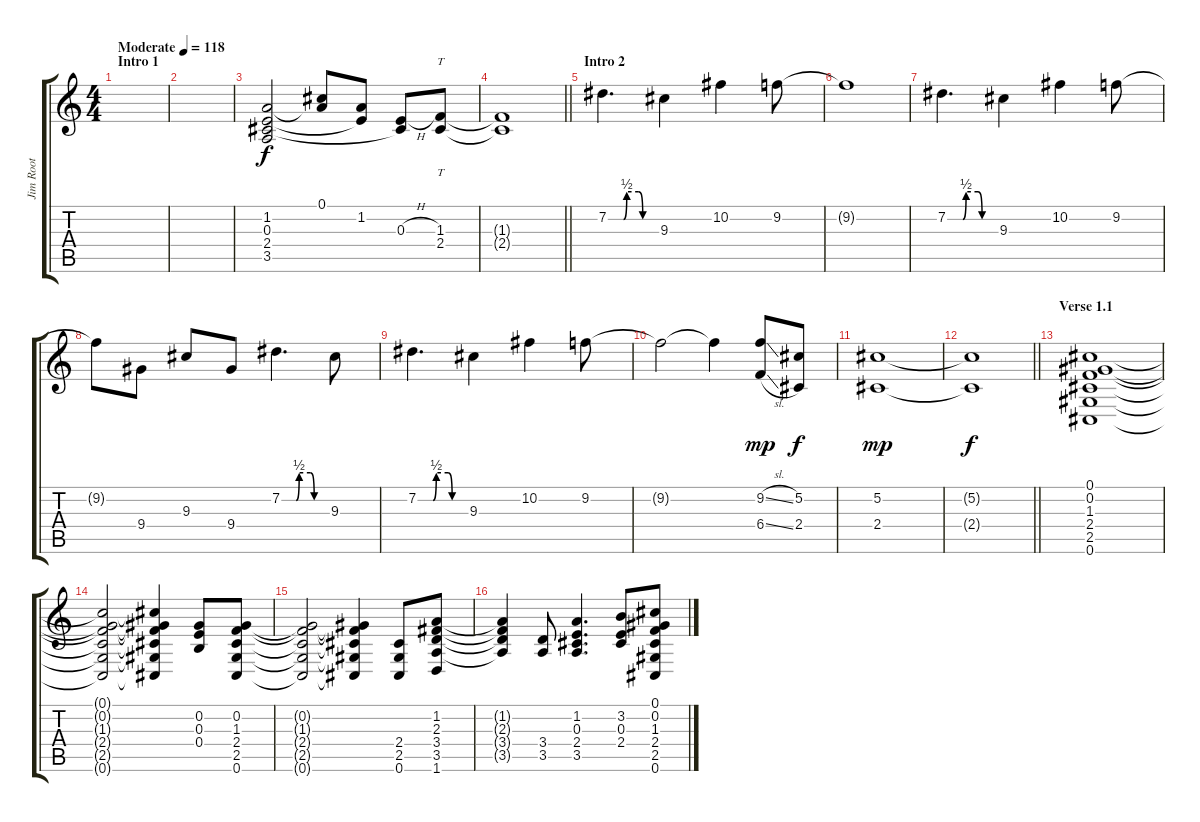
\track ("Jim Root" "Jim Root") {instrument distortionguitar}
\staff {score tabs}
\tuning (Db4 Ab3 E3 B2 Gb2 Db2) {hide}
\ts (4 4)
\section ("" "Intro 1")
\tempo (118 "Moderate")
\clef g2
\ks c
|
|
(1.2 0.3 2.4 3.5).2{volume 9 instrument distortionguitar} (0.1 1.2{t}).8{instrument overdrivenguitar} (1.2 0.3{t}).8 (0.3{h} 2.4{t}).8 (1.3 2.4).8{tt} |
\barLineRight lightlight
(1.3{t} 2.4{t}).1 |
\section ("" "Intro 2")
7.2{be (custom 0 0 19 0 23 2 38 2 43 0 60 0)}.4{d volume 13 instrument distortionguitar} 9.3.4 10.2.4 9.2.8 |
9.2{t}.1 |
7.2{be (custom 0 0 19 0 23 2 38 2 43 0 60 0)}.4{d} 9.3.4 10.2.4 9.2.8 |
9.2{t}.8 9.4.8 9.3.8 9.4.8 7.2{be (custom 0 0 19 0 23 2 38 2 43 0 60 0)}.4{d} 9.3.8 |
7.2{be (custom 0 0 19 0 23 2 38 2 43 0 60 0)}.4{d} 9.3.4 10.2.4 9.2.8 |
9.2{t}.2 9.2{t}.4 (9.2{sl} 6.4{sl}).8{dy mp} (5.2 2.4).8{dy f} |
(5.2 2.4).1{dy mp} |
\barLineRight lightlight
(5.2{t} 2.4{t}).1{dy f} |
\section ("" "Verse 1.1")
(0.1 0.2 1.3 2.4 2.5 0.6).1{instrument electricguitarclean} |
(0.1{t} 0.2{t} 1.3{t} 2.4{t} 2.5{t} 0.6{t}).2 (0.1{t} 0.2{t} 1.3{t} 2.4{t} 2.5{t} 0.6{t}).4 (0.2 0.3 0.4).8 (0.2 1.3 2.4 2.5 0.6).8 |
(0.2{t} 1.3{t} 2.4{t} 2.5{t} 0.6{t}).2 (0.2{t} 1.3{t} 2.4{t} 2.5{t} 0.6{t}).4 (2.4 2.5 0.6).8 (1.2 2.3 3.4 3.5 1.6).8 |
(1.2{t} 2.3{t} 3.4{t} 3.5{t}).4 (3.4 3.5).8 (1.2 0.3 2.4 3.5).4{d} (3.2 0.3 2.4).8 (0.1 0.2 1.3 2.4 2.5 0.6).8
